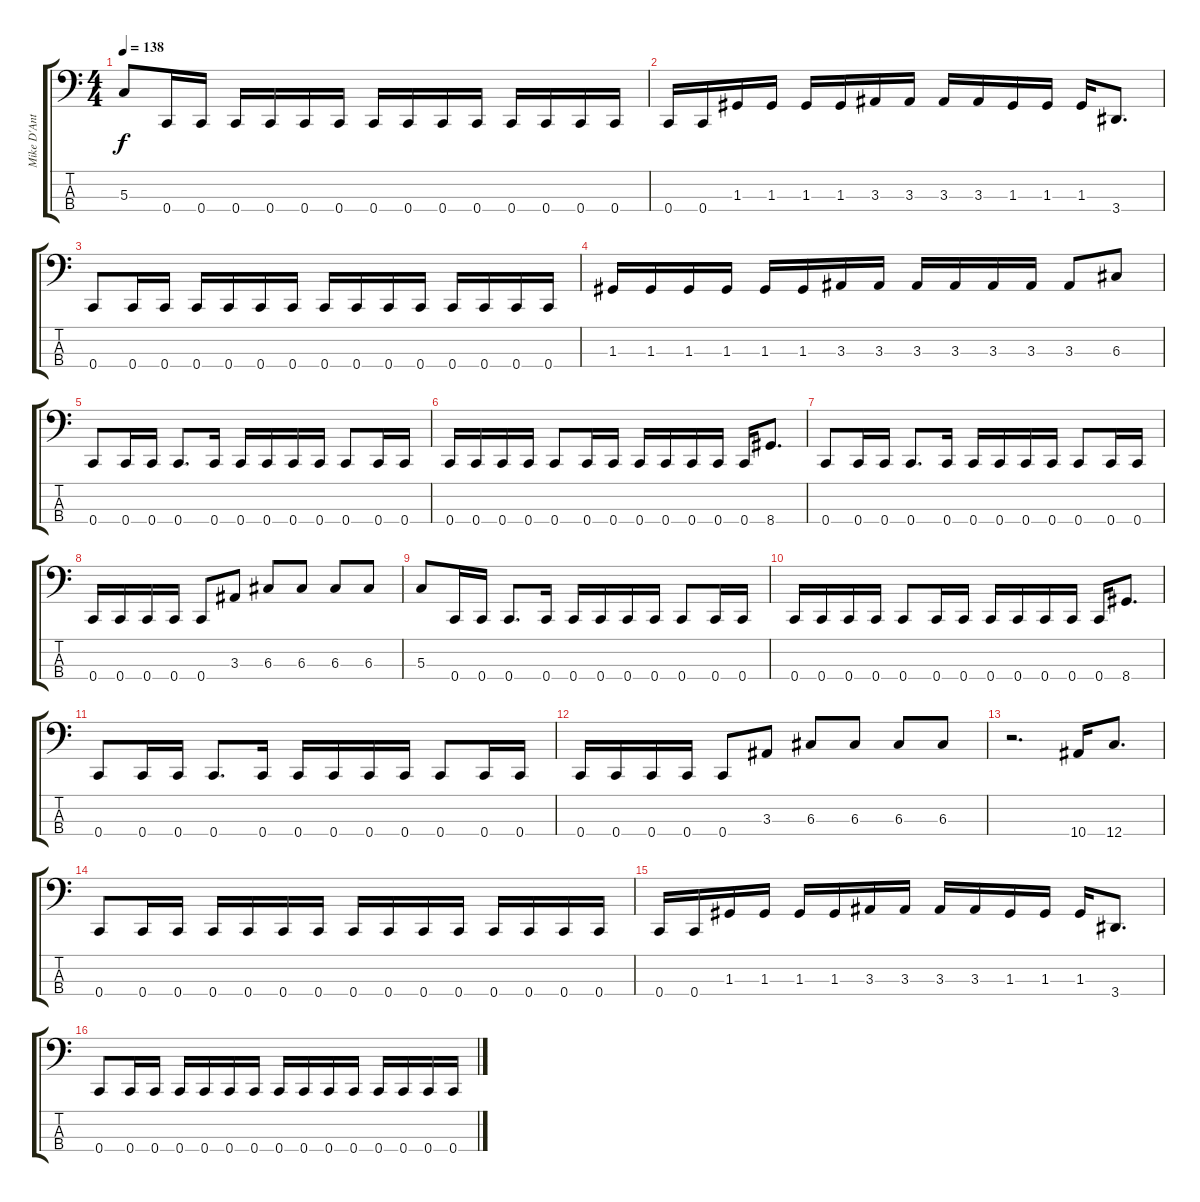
\track ("Mike D'Antonio" "Mike D'Ant") {instrument electricbasspick}
\staff {score tabs}
\tuning (F2 C2 G1 C1) {hide}
\ts (4 4)
\tempo 138
\clef f4
\ks c
5.3.8{dy f} 0.4.16 0.4.16 0.4.16 0.4.16 0.4.16 0.4.16 0.4.16 0.4.16 0.4.16 0.4.16 0.4.16 0.4.16 0.4.16 0.4.16 |
0.4.16 0.4.16 1.3.16 1.3.16 1.3.16 1.3.16 3.3.16 3.3.16 3.3.16 3.3.16 1.3.16 1.3.16 1.3.16 3.4.8{d} |
0.4.8 0.4.16 0.4.16 0.4.16 0.4.16 0.4.16 0.4.16 0.4.16 0.4.16 0.4.16 0.4.16 0.4.16 0.4.16 0.4.16 0.4.16 |
1.3.16 1.3.16 1.3.16 1.3.16 1.3.16 1.3.16 3.3.16 3.3.16 3.3.16 3.3.16 3.3.16 3.3.16 3.3.8 6.3.8 |
0.4.8 0.4.16 0.4.16 0.4.8{d} 0.4.16 0.4.16 0.4.16 0.4.16 0.4.16 0.4.8 0.4.16 0.4.16 |
0.4.16 0.4.16 0.4.16 0.4.16 0.4.8 0.4.16 0.4.16 0.4.16 0.4.16 0.4.16 0.4.16 0.4.16 8.4.8{d} |
0.4.8 0.4.16 0.4.16 0.4.8{d} 0.4.16 0.4.16 0.4.16 0.4.16 0.4.16 0.4.8 0.4.16 0.4.16 |
0.4.16 0.4.16 0.4.16 0.4.16 0.4.8 3.3.8 6.3.8 6.3.8 6.3.8 6.3.8 |
5.3.8 0.4.16 0.4.16 0.4.8{d} 0.4.16 0.4.16 0.4.16 0.4.16 0.4.16 0.4.8 0.4.16 0.4.16 |
0.4.16 0.4.16 0.4.16 0.4.16 0.4.8 0.4.16 0.4.16 0.4.16 0.4.16 0.4.16 0.4.16 0.4.16 8.4.8{d} |
0.4.8 0.4.16 0.4.16 0.4.8{d} 0.4.16 0.4.16 0.4.16 0.4.16 0.4.16 0.4.8 0.4.16 0.4.16 |
0.4.16 0.4.16 0.4.16 0.4.16 0.4.8 3.3.8 6.3.8 6.3.8 6.3.8 6.3.8 |
r.2{d} 10.4.16 12.4.8{d} |
0.4.8 0.4.16 0.4.16 0.4.16 0.4.16 0.4.16 0.4.16 0.4.16 0.4.16 0.4.16 0.4.16 0.4.16 0.4.16 0.4.16 0.4.16 |
0.4.16 0.4.16 1.3.16 1.3.16 1.3.16 1.3.16 3.3.16 3.3.16 3.3.16 3.3.16 1.3.16 1.3.16 1.3.16 3.4.8{d} |
0.4.8 0.4.16 0.4.16 0.4.16 0.4.16 0.4.16 0.4.16 0.4.16 0.4.16 0.4.16 0.4.16 0.4.16 0.4.16 0.4.16 0.4.16
